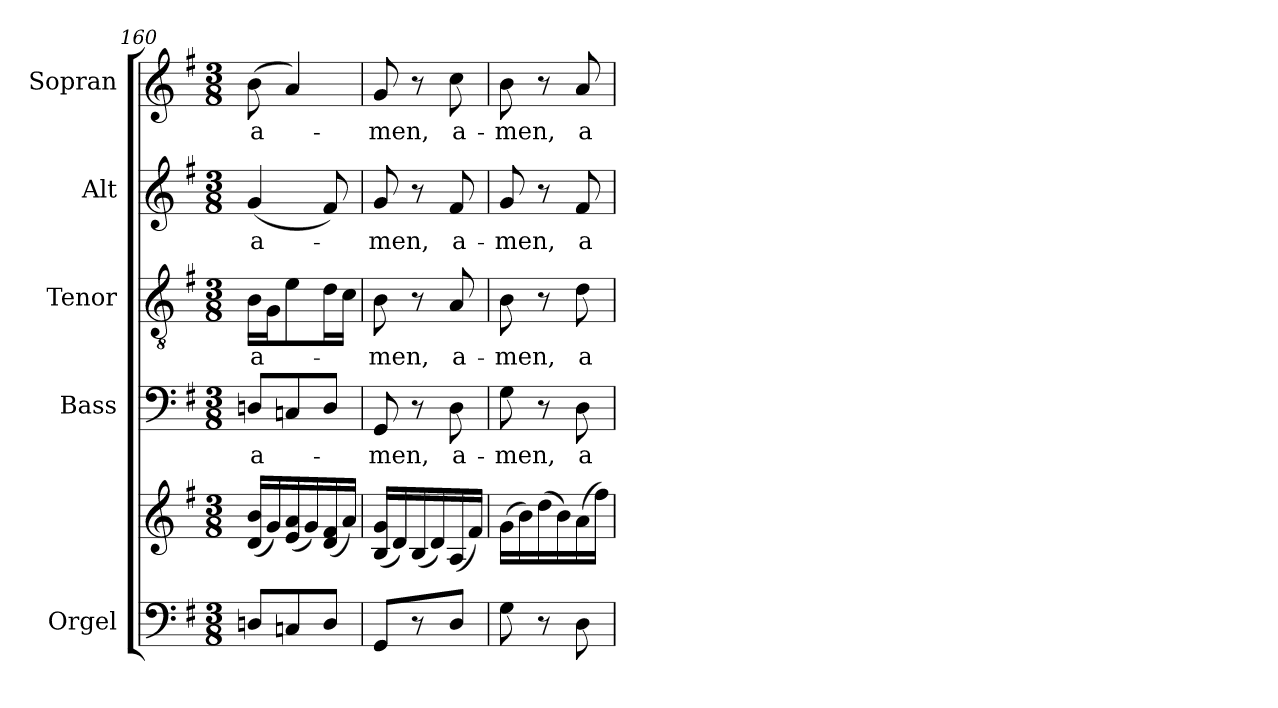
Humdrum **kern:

**kern	**kern	**kern	**text	**kern	**text	**kern	**text	**kern	**text
*part5	*part5	*part4	*part4	*part3	*part3	*part2	*part2	*part1	*part1
*staff6	*staff5	*staff4	*staff4	*staff3	*staff3	*staff2	*staff2	*staff1	*staff1
*I"Orgel	*	*I"Bass	*	*I"Tenor	*	*I"Alt	*	*I"Sopran	*
*I'Org.	*	*I'B.	*	*I'T.	*	*I'A.	*	*I'S.	*
*clefF4	*clefG2	*clefF4	*	*clefGv2	*	*clefG2	*	*clefG2	*
*k[f#]	*k[f#]	*k[f#]	*	*k[f#]	*	*k[f#]	*	*k[f#]	*
*G:	*G:	*G:	*	*G:	*	*G:	*	*G:	*
*M3/8	*M3/8	*M3/8	*	*M3/8	*	*M3/8	*	*M3/8	*
=160	=160	=160	=160	=160	=160	=160	=160	=160	=160
!	!	!	!LO:LY:b	!	!LO:LY:b	!	!LO:LY:b	!	!LO:LY:b
8Dn/L	(<16d/ 16b/LL	8Dn/L	a-	16B\LL	a-	(<4g/	a-	(>8b\	a-
.	16g/)	.	.	16G\J	.	.	.	.	.
8Cn/	(<16e/ 16a/	8Cn/	.	8e\	.	.	.	4a/)	.
.	16g/)	.	.	.	.	.	.	.	.
8D/J	(<16d/ 16f#/	8D/J	.	16d\L	.	8f#/)	.	.	.
.	16a/JJ)	.	.	16c\JJ	.	.	.	.	.
=161	=161	=161	=161	=161	=161	=161	=161	=161	=161
!	!	!	!LO:LY:b	!	!LO:LY:b	!	!LO:LY:b	!	!LO:LY:b
8GG/L	(<16B/ 16g/LL	8GG/	-men,	8B\	-men,	8g/	-men,	8g/	-men,
.	16d/)	.	.	.	.	.	.	.	.
8r	(<16B/	8r	.	8r	.	8r	.	8r	.
.	16d/)	.	.	.	.	.	.	.	.
!	!	!	!LO:LY:b	!	!LO:LY:b	!	!LO:LY:b	!	!LO:LY:b
8D/J	(<16A/	8D\	a-	8A/	a-	8f#/	a-	8cc\	a-
.	16f#/JJ)	.	.	.	.	.	.	.	.
=162	=162	=162	=162	=162	=162	=162	=162	=162	=162
!	!	!	!LO:LY:b	!	!LO:LY:b	!	!LO:LY:b	!	!LO:LY:b
8G\	(>16g\LL	8G\	-men,	8B\	-men,	8g/	-men,	8b\	-men,
.	16b\)	.	.	.	.	.	.	.	.
8r	(>16dd\	8r	.	8r	.	8r	.	8r	.
.	16b\)	.	.	.	.	.	.	.	.
!	!	!	!LO:LY:b	!	!LO:LY:b	!	!LO:LY:b	!	!LO:LY:b
8D\	(>16a\	8D\	a-	8d\	a-	8f#/	a-	8a/	a-
.	16ff#\JJ)	.	.	.	.	.	.	.	.
=	=	=	=	=	=	=	=	=	=
*-	*-	*-	*-	*-	*-	*-	*-	*-	*-
